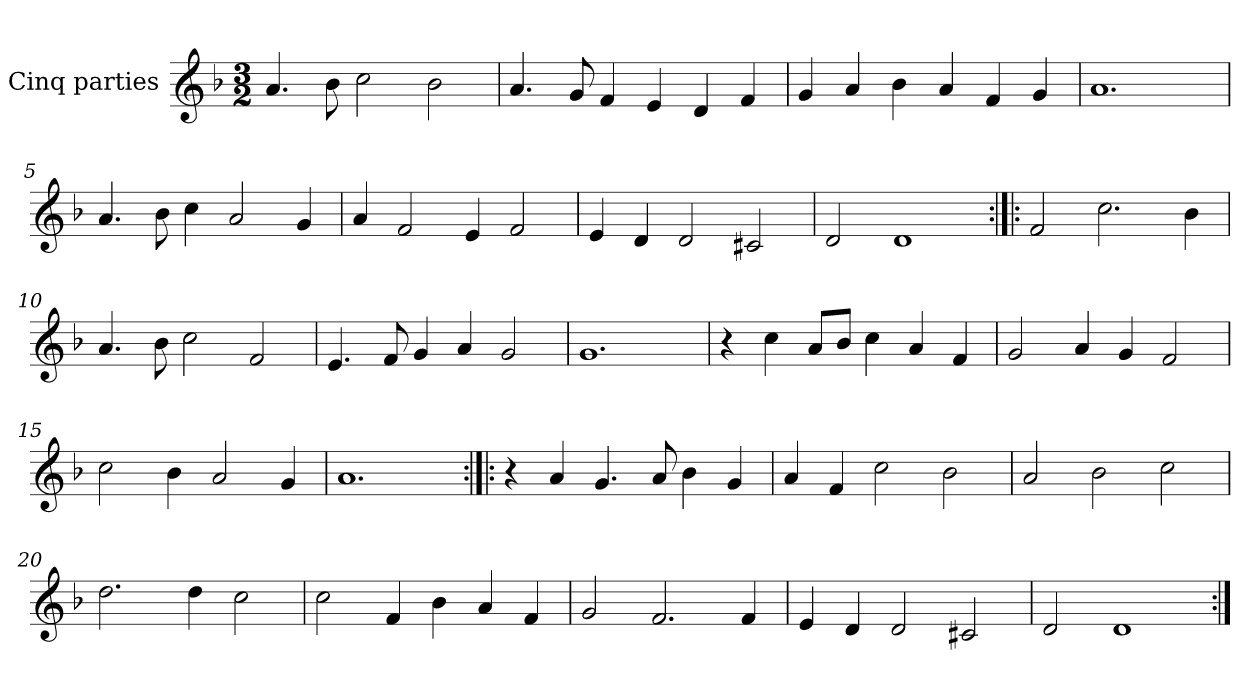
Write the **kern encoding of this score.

**kern
*part1
*staff1
*I"Cinq parties
*clefG2
*k[b-]
*M3/2
*MM180
=1
4.a/
8b-\
2cc\
2b-\
=2
4.a/
8g/
4f/
4e/
4d/
4f/
=3
4g/
4a/
4b-\
4a/
4f/
4g/
=4
1.a
=5
4.a/
8b-\
4cc\
2a/
4g/
=6
4a/
2f/
4e/
2f/
=7
4e/
4d/
2d/
2c#X/
=8
2d/
1d
=9:|!|:
2f/
2.cc\
4b-\
=10
4.a/
8b-\
2cc\
2f/
=11
4.e/
8f/
4g/
4a/
2g/
=12
1.g
=13
4r
4cc\
8a/L
8b-/J
4cc\
4a/
4f/
=14
2g/
4a/
4g/
2f/
=15
2cc\
4b-\
2a/
4g/
=16
1.a
=17:|!|:
4r
4a/
4.g/
8a/
4b-\
4g/
=18
4a/
4f/
2cc\
2b-\
=19
2a/
2b-\
2cc\
=20
2.dd\
4dd\
2cc\
=21
2cc\
4f/
4b-\
4a/
4f/
=22
2g/
2.f/
4f/
=23
4e/
4d/
2d/
2c#X/
=24
2d/
1d
=:|!
*-
